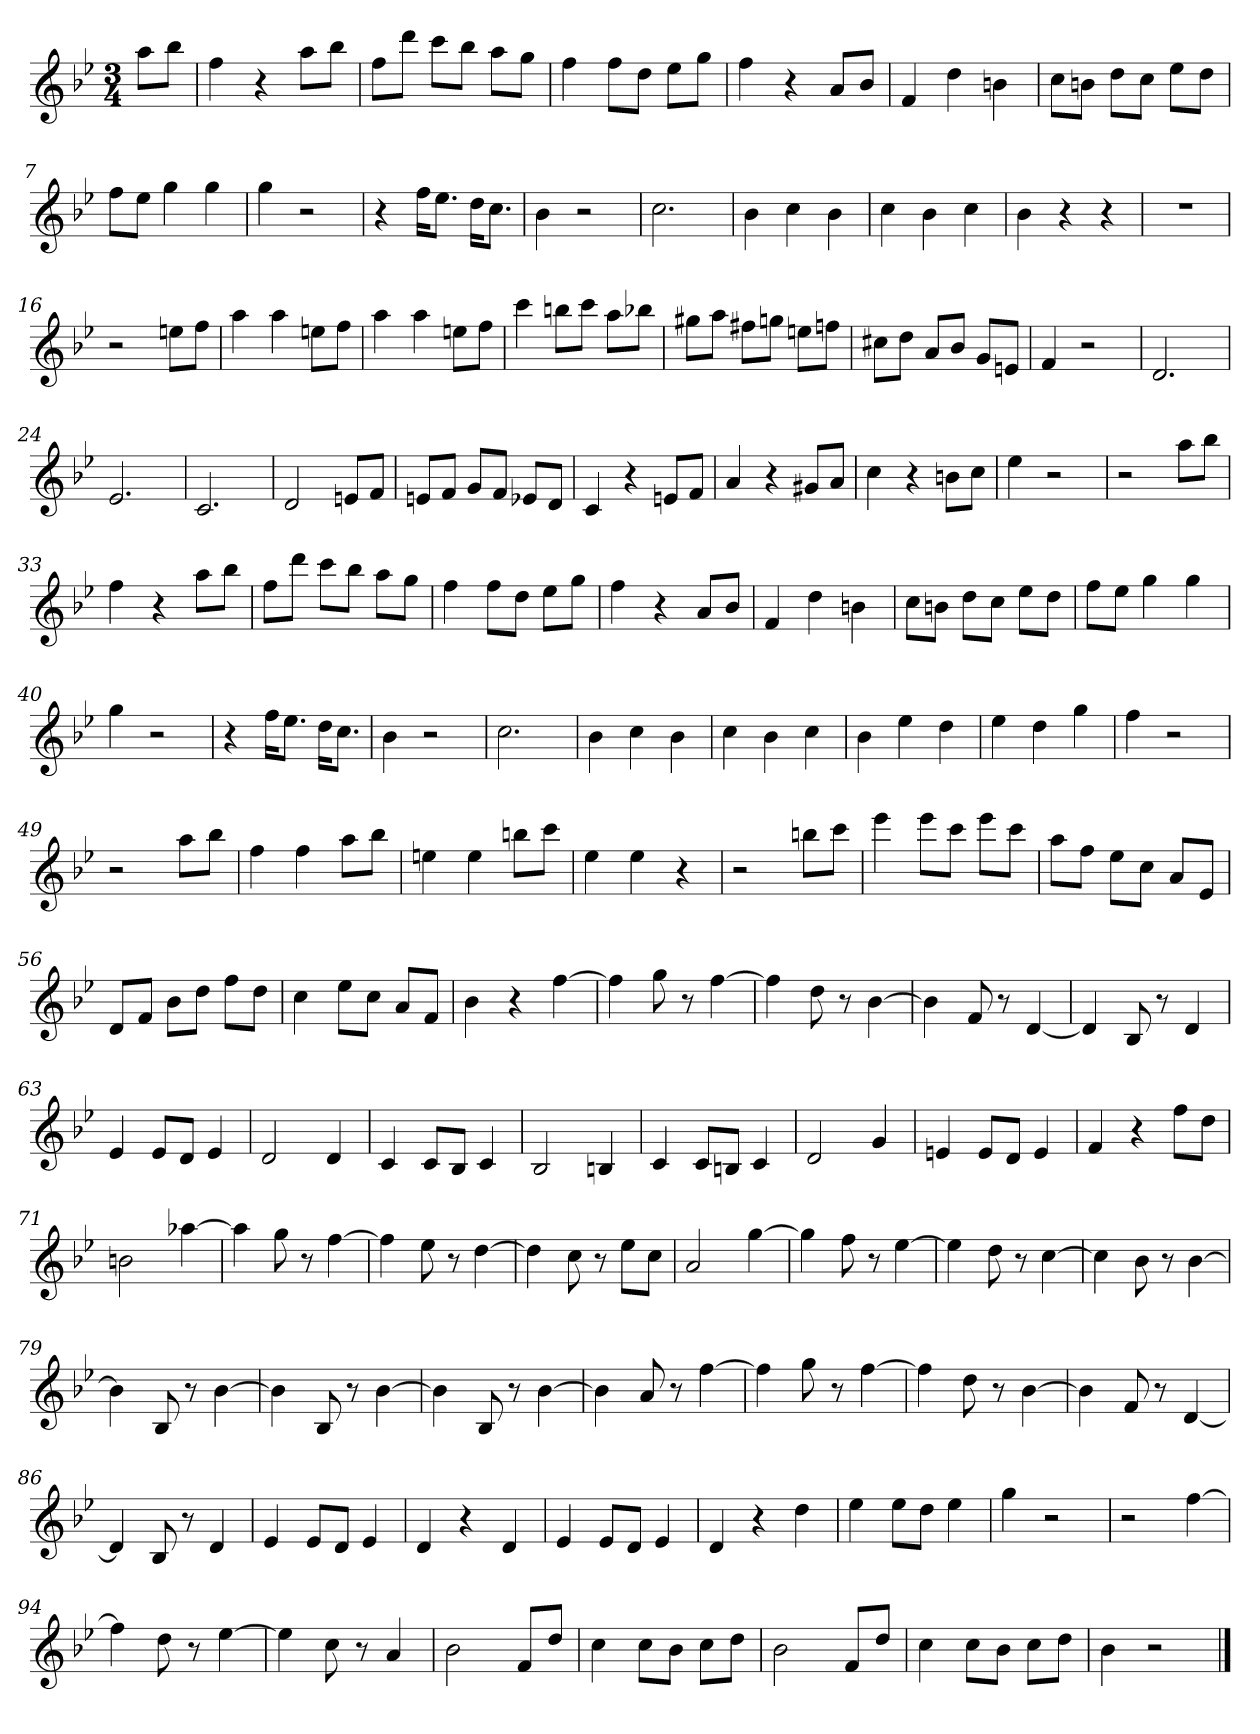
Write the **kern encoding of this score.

**kern
*part1
*staff1
*k[b-e-]
*B-:
*M3/4
=
8aaL
8bb-J
=1
4ff
4r
8aaL
8bb-J
=2
8ffL
8dddJ
8cccL
8bb-J
8aaL
8ggJ
=3
4ff
8ffL
8ddJ
8ee-L
8ggJ
=4
4ff
4r
8aL
8b-J
=5
4f
4dd
4bn
=6
8ccL
8bnJ
8ddL
8ccJ
8ee-L
8ddJ
=7
8ffL
8ee-J
4gg
4gg
=8
4gg
2r
=9
4r
16ffKL
8.ee-J
16ddKL
8.ccJ
=10
4b-
2r
=11
2.cc
=12
4b-
4cc
4b-
=13
4cc
4b-
4cc
=14
4b-
4r
4r
=15
2.r
=16
2r
8eenL
8ffJ
=17
4aa
4aa
8eenL
8ffJ
=18
4aa
4aa
8eenL
8ffJ
=19
4ccc
8bbnL
8cccJ
8aaL
8bb-XJ
=20
8gg#XL
8aaJ
8ff#XL
8ggnJ
8eenL
8ffnJ
=21
8cc#XL
8ddJ
8aL
8b-J
8gL
8enJ
=22
4f
2r
=23
2.d
=24
2.e-
=25
2.c
=26
2d
8enL
8fJ
=27
8enL
8fJ
8gL
8fJ
8e-XL
8dJ
=28
4c
4r
8enL
8fJ
=29
4a
4r
8g#XL
8aJ
=30
4cc
4r
8bnL
8ccJ
=31
4ee-
2r
=32
2r
8aaL
8bb-J
=33
4ff
4r
8aaL
8bb-J
=34
8ffL
8dddJ
8cccL
8bb-J
8aaL
8ggJ
=35
4ff
8ffL
8ddJ
8ee-L
8ggJ
=36
4ff
4r
8aL
8b-J
=37
4f
4dd
4bn
=38
8ccL
8bnJ
8ddL
8ccJ
8ee-L
8ddJ
=39
8ffL
8ee-J
4gg
4gg
=40
4gg
2r
=41
4r
16ffKL
8.ee-J
16ddKL
8.ccJ
=42
4b-
2r
=43
2.cc
=44
4b-
4cc
4b-
=45
4cc
4b-
4cc
=46
4b-
4ee-
4dd
=47
4ee-
4dd
4gg
=48
4ff
2r
=49
2r
8aaL
8bb-J
=50
4ff
4ff
8aaL
8bb-J
=51
4een
4ee
8bbnL
8cccJ
=52
4ee-
4ee-
4r
=53
2r
8bbnL
8cccJ
=54
4eee-
8eee-L
8cccJ
8eee-L
8cccJ
=55
8aaL
8ffJ
8ee-L
8ccJ
8aL
8e-J
=56
8dL
8fJ
8b-L
8ddJ
8ffL
8ddJ
=57
4cc
8ee-L
8ccJ
8aL
8fJ
=58
4b-
4r
[4ff
=59
4ff]
8gg
8r
[4ff
=60
4ff]
8dd
8r
[4b-
=61
4b-]
8f
8r
[4d
=62
4d]
8B-
8r
4d
=63
4e-
8e-L
8dJ
4e-
=64
2d
4d
=65
4c
8cL
8B-J
4c
=66
2B-
4Bn
=67
4c
8cL
8BnJ
4c
=68
2d
4g
=69
4en
8eL
8dJ
4e
=70
4f
4r
8ffL
8ddJ
=71
2bn
[4aa-X
=72
4aa-]
8gg
8r
[4ff
=73
4ff]
8ee-
8r
[4dd
=74
4dd]
8cc
8r
8ee-L
8ccJ
=75
2a
[4gg
=76
4gg]
8ff
8r
[4ee-
=77
4ee-]
8dd
8r
[4cc
=78
4cc]
8b-
8r
[4b-
=79
4b-]
8B-
8r
[4b-
=80
4b-]
8B-
8r
[4b-
=81
4b-]
8B-
8r
[4b-
=82
4b-]
8a
8r
[4ff
=83
4ff]
8gg
8r
[4ff
=84
4ff]
8dd
8r
[4b-
=85
4b-]
8f
8r
[4d
=86
4d]
8B-
8r
4d
=87
4e-
8e-L
8dJ
4e-
=88
4d
4r
4d
=89
4e-
8e-L
8dJ
4e-
=90
4d
4r
4dd
=91
4ee-
8ee-L
8ddJ
4ee-
=92
4gg
2r
=93
2r
[4ff
=94
4ff]
8dd
8r
[4ee-
=95
4ee-]
8cc
8r
4a
=96
2b-
8fL
8ddJ
=97
4cc
8ccL
8b-J
8ccL
8ddJ
=98
2b-
8fL
8ddJ
=99
4cc
8ccL
8b-J
8ccL
8ddJ
=100
4b-
2r
==
*-
